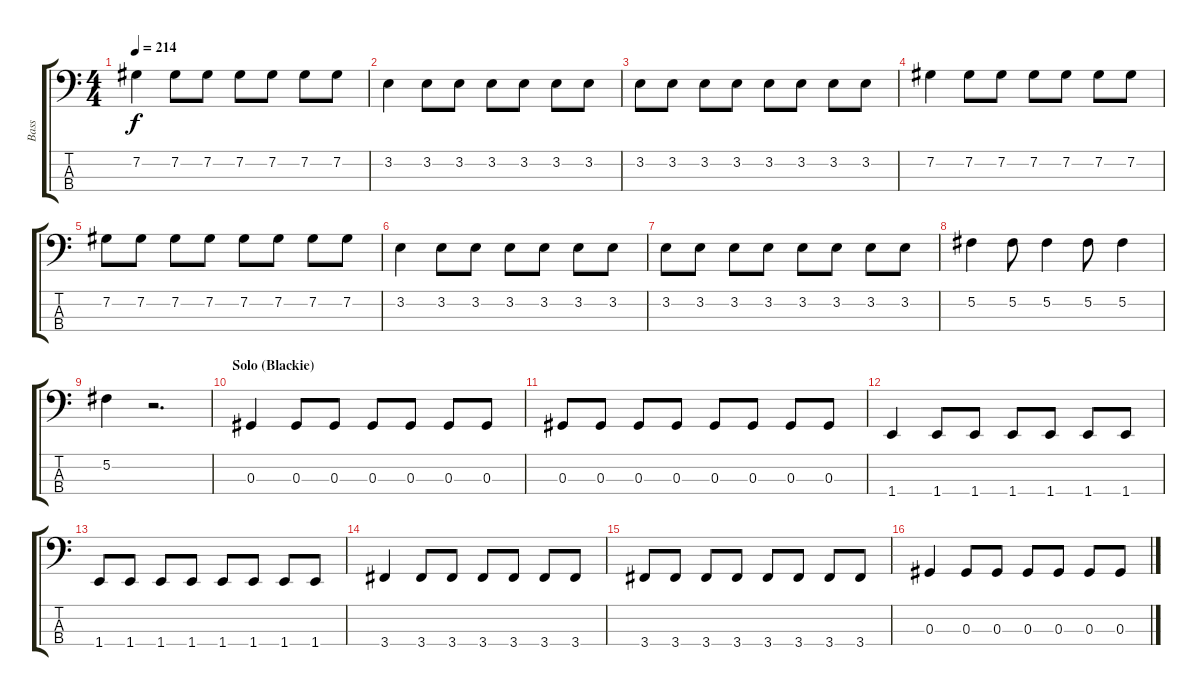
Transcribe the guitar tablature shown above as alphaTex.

\track ("Bass" "Bass") {instrument electricbassfinger}
\staff {score tabs}
\tuning (Gb2 Db2 Ab1 Eb1) {hide}
\ts (4 4)
\tempo 214
\clef f4
\ks c
7.2.4{dy f} 7.2.8 7.2.8 7.2.8 7.2.8 7.2.8 7.2.8 |
3.2.4 3.2.8 3.2.8 3.2.8 3.2.8 3.2.8 3.2.8 |
3.2.8 3.2.8 3.2.8 3.2.8 3.2.8 3.2.8 3.2.8 3.2.8 |
7.2.4 7.2.8 7.2.8 7.2.8 7.2.8 7.2.8 7.2.8 |
7.2.8 7.2.8 7.2.8 7.2.8 7.2.8 7.2.8 7.2.8 7.2.8 |
3.2.4 3.2.8 3.2.8 3.2.8 3.2.8 3.2.8 3.2.8 |
3.2.8 3.2.8 3.2.8 3.2.8 3.2.8 3.2.8 3.2.8 3.2.8 |
5.2.4 5.2.8 5.2.4 5.2.8 5.2.4 |
5.2.4 r.2{d} |
\section ("" "Solo (Blackie)")
0.3.4 0.3.8 0.3.8 0.3.8 0.3.8 0.3.8 0.3.8 |
0.3.8 0.3.8 0.3.8 0.3.8 0.3.8 0.3.8 0.3.8 0.3.8 |
1.4.4 1.4.8 1.4.8 1.4.8 1.4.8 1.4.8 1.4.8 |
1.4.8 1.4.8 1.4.8 1.4.8 1.4.8 1.4.8 1.4.8 1.4.8 |
3.4.4 3.4.8 3.4.8 3.4.8 3.4.8 3.4.8 3.4.8 |
3.4.8 3.4.8 3.4.8 3.4.8 3.4.8 3.4.8 3.4.8 3.4.8 |
0.3.4 0.3.8 0.3.8 0.3.8 0.3.8 0.3.8 0.3.8
